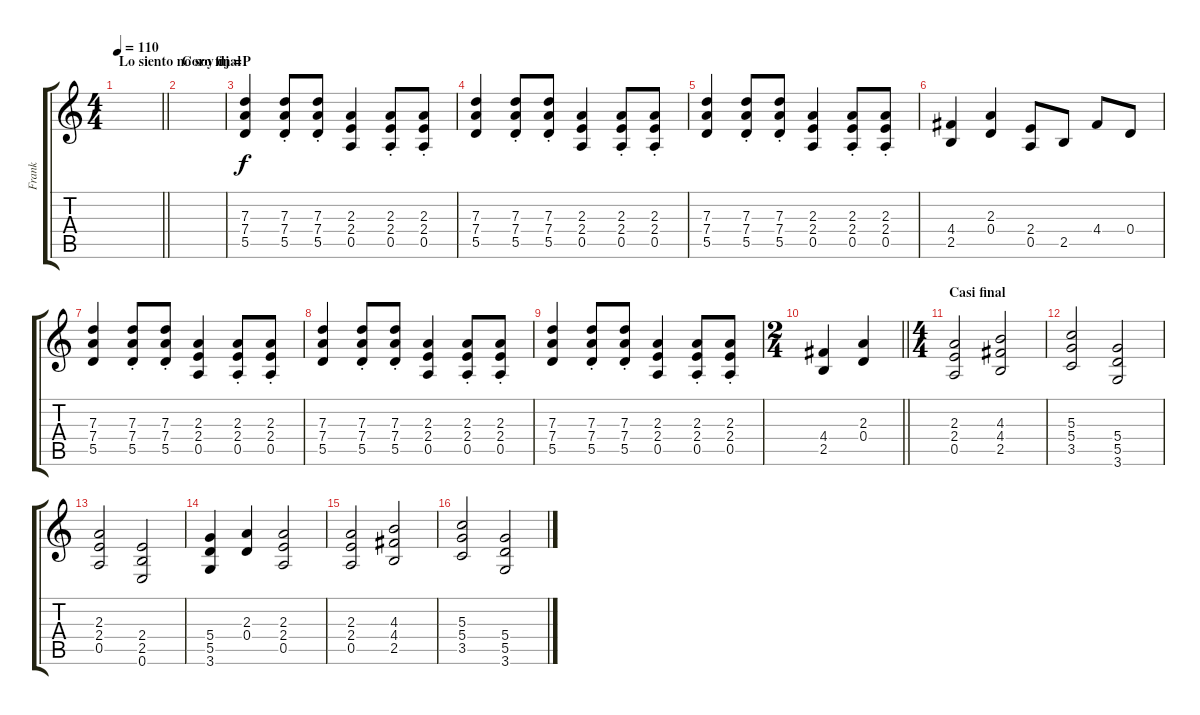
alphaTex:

\track ("Frank" "Frank") {instrument distortionguitar}
\staff {score tabs}
\tuning (E4 B3 G3 D3 A2 E2) {hide}
\ts (4 4)
\section ("" "Lo siento no soy dj =P")
\tempo 110
\clef g2
\barLineRight lightlight
\ks c
|
\section ("" "Coro final")
|
(7.3 7.4 5.5).4 (7.3 7.4 5.5{st}).8 (7.3 7.4 5.5{st}).8 (2.3 2.4 0.5).4 (2.3 2.4 0.5{st}).8 (2.3 2.4 0.5{st}).8 |
(7.3 7.4 5.5).4 (7.3 7.4 5.5{st}).8 (7.3 7.4 5.5{st}).8 (2.3 2.4 0.5).4 (2.3 2.4 0.5{st}).8 (2.3 2.4 0.5{st}).8 |
(7.3 7.4 5.5).4 (7.3 7.4 5.5{st}).8 (7.3 7.4 5.5{st}).8 (2.3 2.4 0.5).4 (2.3 2.4 0.5{st}).8 (2.3 2.4 0.5{st}).8 |
(4.4 2.5).4 (2.3 0.4).4 (2.4 0.5).8 2.5.8 4.4.8 0.4.8 |
(7.3 7.4 5.5).4 (7.3 7.4 5.5{st}).8 (7.3 7.4 5.5{st}).8 (2.3 2.4 0.5).4 (2.3 2.4 0.5{st}).8 (2.3 2.4 0.5{st}).8 |
(7.3 7.4 5.5).4 (7.3 7.4 5.5{st}).8 (7.3 7.4 5.5{st}).8 (2.3 2.4 0.5).4 (2.3 2.4 0.5{st}).8 (2.3 2.4 0.5{st}).8 |
(7.3 7.4 5.5).4 (7.3 7.4 5.5{st}).8 (7.3 7.4 5.5{st}).8 (2.3 2.4 0.5).4 (2.3 2.4 0.5{st}).8 (2.3 2.4 0.5{st}).8 |
\ts (2 4)
\barLineRight lightlight
(4.4 2.5).4 (2.3 0.4).4 |
\ts (4 4)
\section ("" "Casi final")
(2.3 2.4 0.5).2 (4.3 4.4 2.5).2 |
(5.3 5.4 3.5).2 (5.4 5.5 3.6).2 |
(2.3 2.4 0.5).2 (2.4 2.5 0.6).2 |
(5.4 5.5 3.6).4 (2.3 0.4).4 (2.3 2.4 0.5).2 |
(2.3 2.4 0.5).2 (4.3 4.4 2.5).2 |
(5.3 5.4 3.5).2 (5.4 5.5 3.6).2
